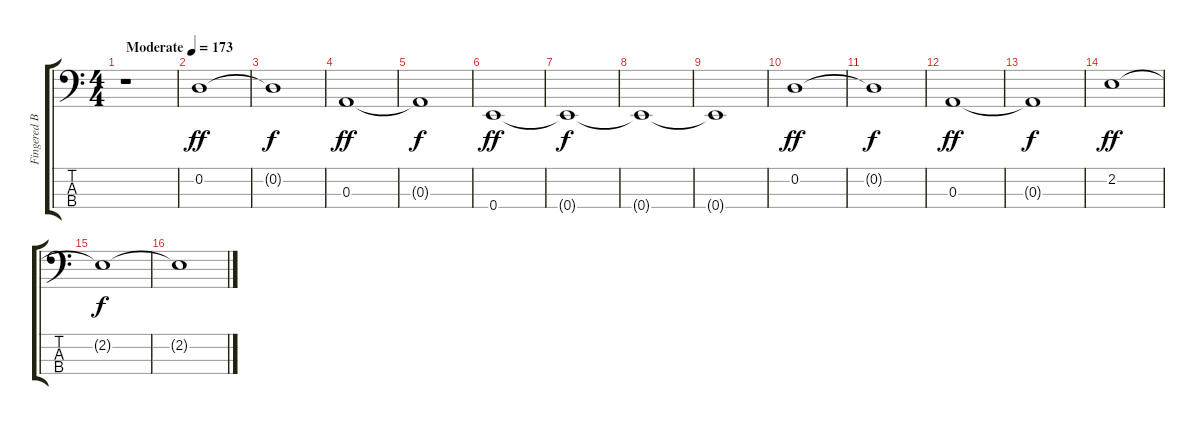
\track ("Fingered Bass" "Fingered B") {instrument electricbassfinger}
\staff {score tabs}
\tuning (G2 D2 A1 E1) {hide}
\ts (4 4)
\tempo (173 "Moderate")
\clef f4
\ks c
r.1{dy ff instrument electricbassfinger} |
0.2.1{instrument fretlessbass} |
0.2{t}.1{dy f} |
0.3.1{dy ff} |
0.3{t}.1{dy f} |
0.4.1{dy ff} |
0.4{t}.1{dy f} |
0.4{t}.1 |
0.4{t}.1 |
0.2.1{dy ff} |
0.2{t}.1{dy f} |
0.3.1{dy ff} |
0.3{t}.1{dy f} |
2.2.1{dy ff} |
2.2{t}.1{dy f} |
2.2{t}.1
